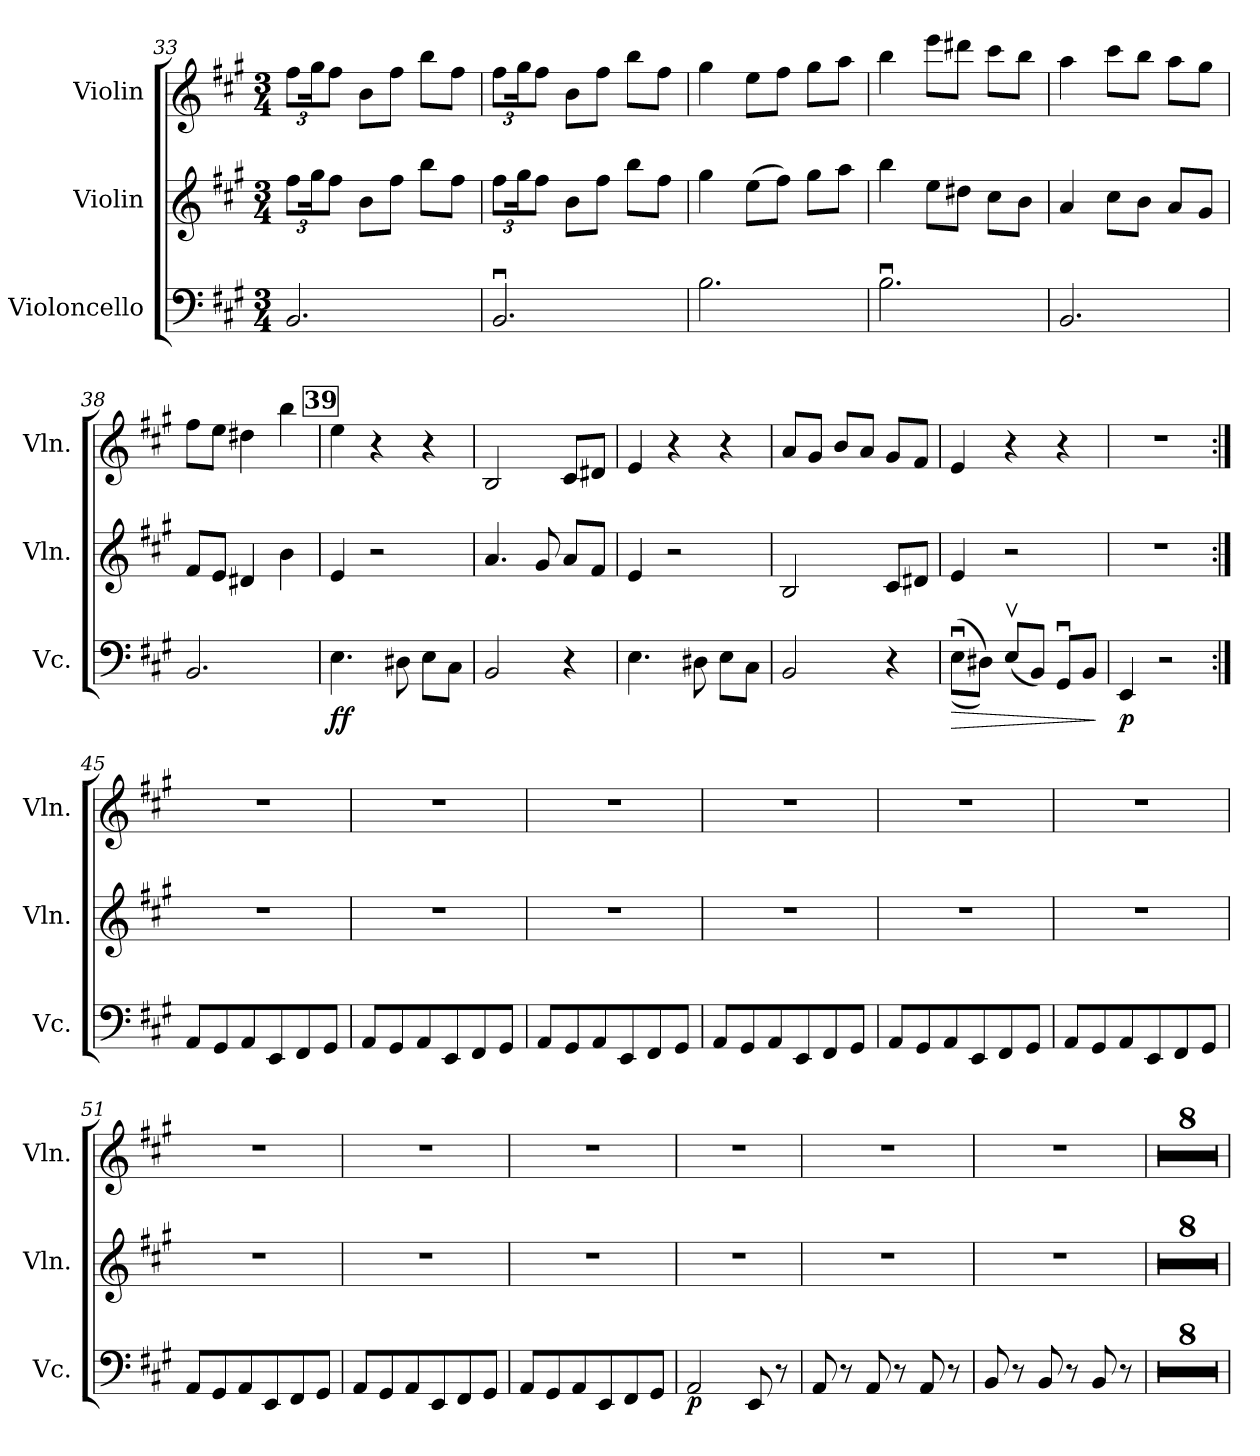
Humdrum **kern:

**kern	**dynam	**kern	**kern
*part3	*part3	*part2	*part1
*staff3	*staff3	*staff2	*staff1
*I"Violoncello	*	*I"Violin	*I"Violin
*I'Vc.	*	*I'Vln.	*I'Vln.
*clefF4	*	*clefG2	*clefG2
*k[f#c#g#]	*	*k[f#c#g#]	*k[f#c#g#]
*M3/4	*	*M3/4	*M3/4
*	*	*Xbrackettup	*Xbrackettup
=33	=33	=33	=33
2.BB/	.	12ff#\L	12ff#\L
.	.	24gg#\K	24gg#\K
.	.	8ff#\J	8ff#\J
.	.	8b\L	8b\L
.	.	8ff#\J	8ff#\J
.	.	8bb\L	8bb\L
.	.	8ff#\J	8ff#\J
=34	=34	=34	=34
2.BBu/	.	12ff#\L	12ff#\L
.	.	24gg#\K	24gg#\K
.	.	8ff#\J	8ff#\J
.	.	8b\L	8b\L
.	.	8ff#\J	8ff#\J
.	.	8bb\L	8bb\L
.	.	8ff#\J	8ff#\J
=35	=35	=35	=35
2.B\	.	4gg#\	4gg#\
.	.	(8ee\L	8ee\L
.	.	8ff#\J)	8ff#\J
.	.	8gg#\L	8gg#\L
.	.	8aa\J	8aa\J
=36	=36	=36	=36
2.Bu\	.	4bb\	4bb\
.	.	8ee\L	8eee\L
.	.	8dd#X\J	8ddd#X\J
.	.	8cc#\L	8ccc#\L
.	.	8b\J	8bb\J
=37	=37	=37	=37
2.BB/	.	4a/	4aa\
.	.	8cc#\L	8ccc#\L
.	.	8b\J	8bb\J
.	.	8a/L	8aa\L
.	.	8g#/J	8gg#\J
!!LO:LB:g=z
=38	=38	=38	=38
2.BB/	.	8f#/L	8ff#\L
.	.	8e/J	8ee\J
.	.	4d#X/	4dd#X\
.	.	4b\	4bb\
!!LO:REH:place=s1:a:B:fs=14:t=39
=39	=39	=39	=39
!	!LO:DY:b	!	!
4.E\	ff	4e/	4ee\
.	.	2r	4r
8D#X\	.	.	.
8E\L	.	.	4r
8C#\J	.	.	.
=40	=40	=40	=40
2BB/	.	4.a/	2B/
.	.	8g#/	.
4r	.	8a/L	8c#/L
.	.	8f#/J	8d#X/J
=41	=41	=41	=41
4.E\	.	4e/	4e/
.	.	2r	4r
8D#X\	.	.	.
8E\L	.	.	4r
8C#\J	.	.	.
=42	=42	=42	=42
2BB/	.	2B/	8a/L
.	.	.	8g#/J
.	.	.	8b/L
.	.	.	8a/J
4r	.	8c#/L	8g#/L
.	.	8d#X/J	8f#/J
=43	=43	=43	=43
!	!LO:HP:b	!	!
((8Eu\L	>	4e/	4e/
8D#X\J))	.	.	.
(8Ev/L	.	2r	4r
8BB/J)	.	.	.
8GG#u/L	.	.	4r
8BB/J	.	.	.
.	]	.	.
!!LO:LB:g=z
=44	=44	=44	=44
!	!LO:DY:b	!	!
4EE/	p	2.r	2.r
2r	.	.	.
=45:|!	=45:|!	=45:|!	=45:|!
8AA/L	.	2.r	2.r
8GG#/	.	.	.
8AA/	.	.	.
8EE/	.	.	.
8FF#/	.	.	.
8GG#/J	.	.	.
=46	=46	=46	=46
8AA/L	.	2.r	2.r
8GG#/	.	.	.
8AA/	.	.	.
8EE/	.	.	.
8FF#/	.	.	.
8GG#/J	.	.	.
=47	=47	=47	=47
8AA/L	.	2.r	2.r
8GG#/	.	.	.
8AA/	.	.	.
8EE/	.	.	.
8FF#/	.	.	.
8GG#/J	.	.	.
=48	=48	=48	=48
8AA/L	.	2.r	2.r
8GG#/	.	.	.
8AA/	.	.	.
8EE/	.	.	.
8FF#/	.	.	.
8GG#/J	.	.	.
=49	=49	=49	=49
8AA/L	.	2.r	2.r
8GG#/	.	.	.
8AA/	.	.	.
8EE/	.	.	.
8FF#/	.	.	.
8GG#/J	.	.	.
!!LO:PB:g=z
=50	=50	=50	=50
8AA/L	.	2.r	2.r
8GG#/	.	.	.
8AA/	.	.	.
8EE/	.	.	.
8FF#/	.	.	.
8GG#/J	.	.	.
=51	=51	=51	=51
8AA/L	.	2.r	2.r
8GG#/	.	.	.
8AA/	.	.	.
8EE/	.	.	.
8FF#/	.	.	.
8GG#/J	.	.	.
=52	=52	=52	=52
8AA/L	.	2.r	2.r
8GG#/	.	.	.
8AA/	.	.	.
8EE/	.	.	.
8FF#/	.	.	.
8GG#/J	.	.	.
=53	=53	=53	=53
8AA/L	.	2.r	2.r
8GG#/	.	.	.
8AA/	.	.	.
8EE/	.	.	.
8FF#/	.	.	.
8GG#/J	.	.	.
=54	=54	=54	=54
!	!LO:DY:b	!	!
2AA/	p	2.r	2.r
8EE/	.	.	.
8r	.	.	.
=55	=55	=55	=55
8AA/	.	2.r	2.r
8r	.	.	.
8AA/	.	.	.
8r	.	.	.
8AA/	.	.	.
8r	.	.	.
!!LO:LB:g=z
=56	=56	=56	=56
8BB/	.	2.r	2.r
8r	.	.	.
8BB/	.	.	.
8r	.	.	.
8BB/	.	.	.
8r	.	.	.
=57	=57	=57	=57
2.r	.	2.r	2.r
=58	=58	=58	=58
2.r	.	2.r	2.r
=59	=59	=59	=59
2.r	.	2.r	2.r
=60	=60	=60	=60
2.r	.	2.r	2.r
=61	=61	=61	=61
2.r	.	2.r	2.r
=62	=62	=62	=62
2.r	.	2.r	2.r
=63	=63	=63	=63
2.r	.	2.r	2.r
=64	=64	=64	=64
2.r	.	2.r	2.r
=	=	=	=
*-	*-	*-	*-
